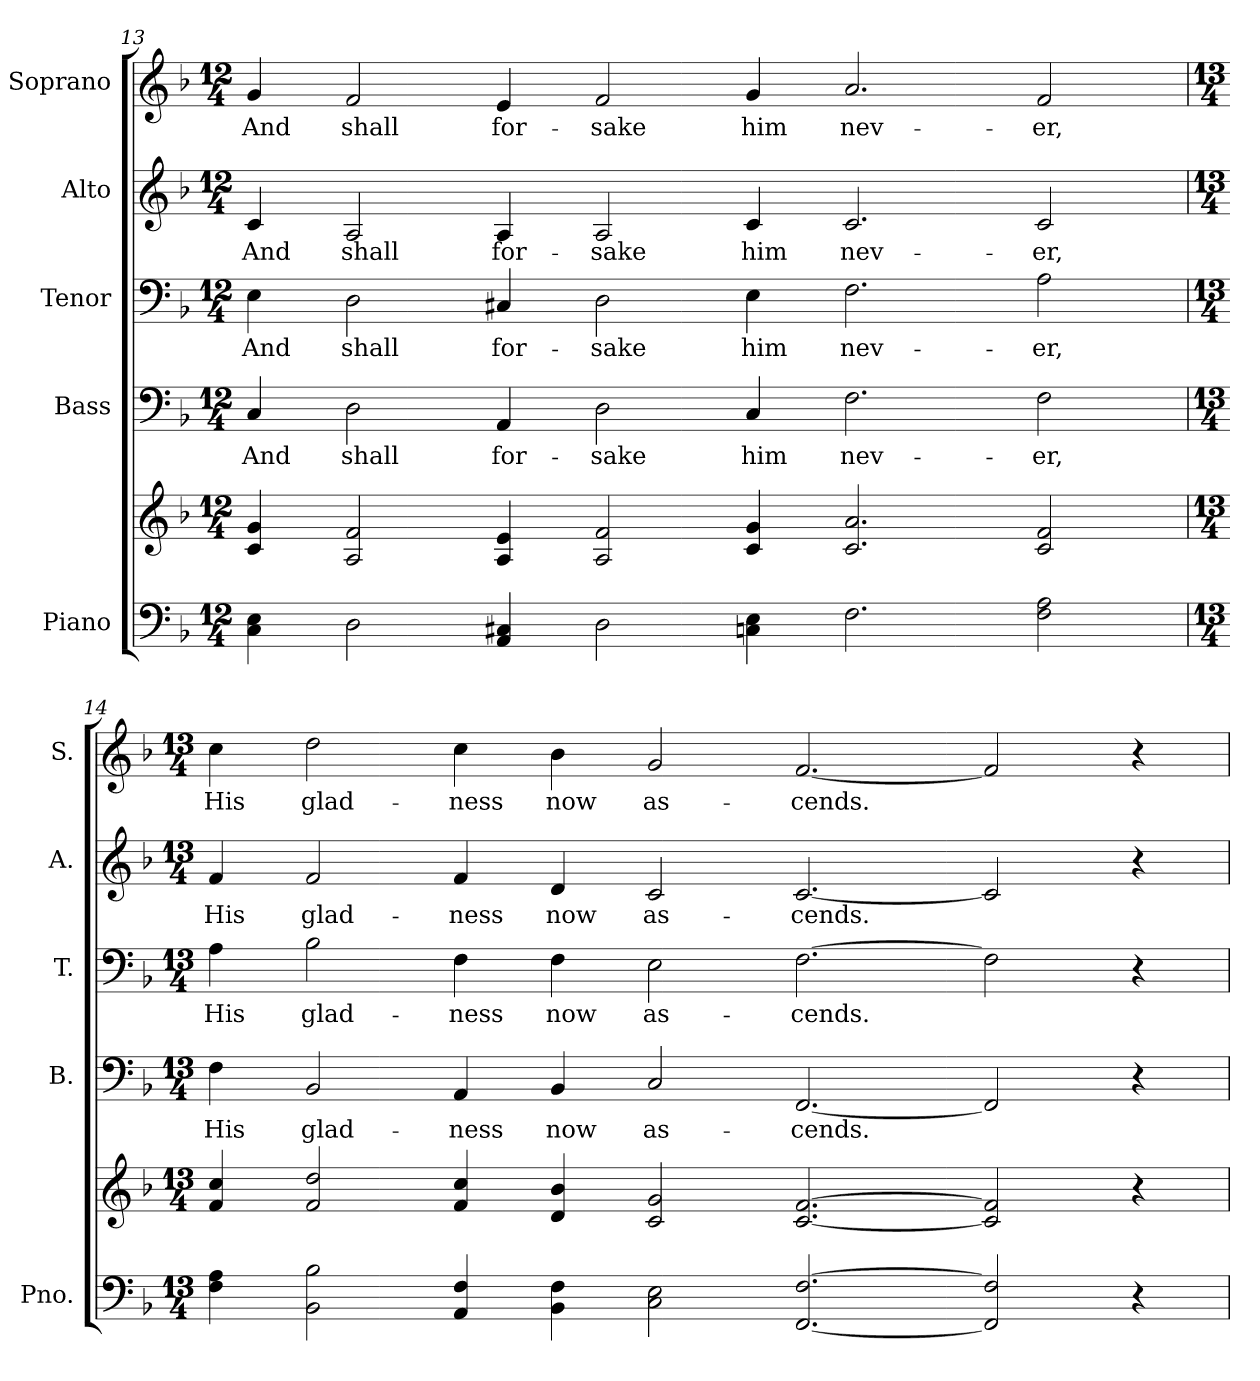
**kern	**kern	**kern	**text	**kern	**text	**kern	**text	**kern	**text
*part5	*part5	*part4	*part4	*part3	*part3	*part2	*part2	*part1	*part1
*staff6	*staff5	*staff4	*staff4	*staff3	*staff3	*staff2	*staff2	*staff1	*staff1
*I"Piano	*	*I"Bass	*	*I"Tenor	*	*I"Alto	*	*I"Soprano	*
*I'Pno.	*	*I'B.	*	*I'T.	*	*I'A.	*	*I'S.	*
!!LO:PB:g=z
*clefF4	*clefG2	*clefF4	*	*clefF4	*	*clefG2	*	*clefG2	*
*k[b-]	*k[b-]	*k[b-]	*	*k[b-]	*	*k[b-]	*	*k[b-]	*
*F:	*F:	*F:	*	*F:	*	*F:	*	*F:	*
*M12/4	*M12/4	*M12/4	*	*M12/4	*	*M12/4	*	*M12/4	*
=13	=13	=13	=13	=13	=13	=13	=13	=13	=13
!	!	!	!LO:LY:b:color=#000000	!	!	!	!	!	!
!	!	!	!	!	!LO:LY:b:color=#000000	!	!	!	!
!	!	!	!	!	!	!	!LO:LY:b:color=#000000	!	!
!	!	!	!	!	!	!	!	!	!LO:LY:b:color=#000000
4Ci\ 4Ei	4ci/ 4gi	4Ci/	And	4Ei\	And	4ci/	And	4gi/	And
!	!	!	!LO:LY:b:color=#000000	!	!	!	!	!	!
!	!	!	!	!	!LO:LY:b:color=#000000	!	!	!	!
!	!	!	!	!	!	!	!LO:LY:b:color=#000000	!	!
!	!	!	!	!	!	!	!	!	!LO:LY:b:color=#000000
2Di\	2Ai/ 2fi	2Di\	shall	2Di\	shall	2Ai/	shall	2fi/	shall
!	!	!	!LO:LY:b:color=#000000	!	!	!	!	!	!
!	!	!	!	!	!LO:LY:b:color=#000000	!	!	!	!
!	!	!	!	!	!	!	!LO:LY:b:color=#000000	!	!
!	!	!	!	!	!	!	!	!	!LO:LY:b:color=#000000
4AAi/ 4C#Xi	4Ai/ 4ei	4AAi/	for-	4C#Xi/	for-	4Ai/	for-	4ei/	for-
!	!	!	!LO:LY:b:color=#000000	!	!	!	!	!	!
!	!	!	!	!	!LO:LY:b:color=#000000	!	!	!	!
!	!	!	!	!	!	!	!LO:LY:b:color=#000000	!	!
!	!	!	!	!	!	!	!	!	!LO:LY:b:color=#000000
2Di\	2Ai/ 2fi	2Di\	-sake	2Di\	-sake	2Ai/	-sake	2fi/	-sake
!	!	!	!LO:LY:b:color=#000000	!	!	!	!	!	!
!	!	!	!	!	!LO:LY:b:color=#000000	!	!	!	!
!	!	!	!	!	!	!	!LO:LY:b:color=#000000	!	!
!	!	!	!	!	!	!	!	!	!LO:LY:b:color=#000000
4Cni\ 4Ei	4ci/ 4gi	4Ci/	him	4Ei\	him	4ci/	him	4gi/	him
!	!	!	!LO:LY:b:color=#000000	!	!	!	!	!	!
!	!	!	!	!	!LO:LY:b:color=#000000	!	!	!	!
!	!	!	!	!	!	!	!LO:LY:b:color=#000000	!	!
!	!	!	!	!	!	!	!	!	!LO:LY:b:color=#000000
2.Fi\	2.ci/ 2.ai	2.Fi\	nev-	2.Fi\	nev-	2.ci/	nev-	2.ai/	nev-
!	!	!	!LO:LY:b:color=#000000	!	!	!	!	!	!
!	!	!	!	!	!LO:LY:b:color=#000000	!	!	!	!
!	!	!	!	!	!	!	!LO:LY:b:color=#000000	!	!
!	!	!	!	!	!	!	!	!	!LO:LY:b:color=#000000
2Fi\ 2Ai	2ci/ 2fi	2Fi\	-er,	2Ai\	-er,	2ci/	-er,	2fi/	-er,
=14	=14	=14	=14	=14	=14	=14	=14	=14	=14
*M13/4	*M13/4	*M13/4	*	*M13/4	*	*M13/4	*	*M13/4	*
!	!	!	!LO:LY:b:color=#000000	!	!	!	!	!	!
!	!	!	!	!	!LO:LY:b:color=#000000	!	!	!	!
!	!	!	!	!	!	!	!LO:LY:b:color=#000000	!	!
!	!	!	!	!	!	!	!	!	!LO:LY:b:color=#000000
4Fi\ 4Ai	4fi/ 4cci	4Fi\	His	4Ai\	His	4fi/	His	4cci\	His
!	!	!	!LO:LY:b:color=#000000	!	!	!	!	!	!
!	!	!	!	!	!LO:LY:b:color=#000000	!	!	!	!
!	!	!	!	!	!	!	!LO:LY:b:color=#000000	!	!
!	!	!	!	!	!	!	!	!	!LO:LY:b:color=#000000
2BB-i\ 2B-i	2fi/ 2ddi	2BB-i/	glad-	2B-i\	glad-	2fi/	glad-	2ddi\	glad-
!	!	!	!LO:LY:b:color=#000000	!	!	!	!	!	!
!	!	!	!	!	!LO:LY:b:color=#000000	!	!	!	!
!	!	!	!	!	!	!	!LO:LY:b:color=#000000	!	!
!	!	!	!	!	!	!	!	!	!LO:LY:b:color=#000000
4AAi/ 4Fi	4fi/ 4cci	4AAi/	-ness	4Fi\	-ness	4fi/	-ness	4cci\	-ness
!	!	!	!LO:LY:b:color=#000000	!	!	!	!	!	!
!	!	!	!	!	!LO:LY:b:color=#000000	!	!	!	!
!	!	!	!	!	!	!	!LO:LY:b:color=#000000	!	!
!	!	!	!	!	!	!	!	!	!LO:LY:b:color=#000000
4BB-i\ 4Fi	4di/ 4b-i	4BB-i/	now	4Fi\	now	4di/	now	4b-i\	now
!	!	!	!LO:LY:b:color=#000000	!	!	!	!	!	!
!	!	!	!	!	!LO:LY:b:color=#000000	!	!	!	!
!	!	!	!	!	!	!	!LO:LY:b:color=#000000	!	!
!	!	!	!	!	!	!	!	!	!LO:LY:b:color=#000000
2Ci\ 2Ei	2ci/ 2gi	2Ci/	as-	2Ei\	as-	2ci/	as-	2gi/	as-
!	!	!	!LO:LY:b:color=#000000	!	!	!	!	!	!
!	!	!	!	!	!LO:LY:b:color=#000000	!	!	!	!
!	!	!	!	!	!	!	!LO:LY:b:color=#000000	!	!
!	!	!	!	!	!	!	!	!	!LO:LY:b:color=#000000
[<2.FFi/ [>2.Fi	[<2.ci/ [>2.fi	[<2.FFi/	-cends.	[>2.Fi\	-cends.	[<2.ci/	-cends.	[<2.fi/	-cends.
2FFi/] 2Fi]	2ci/] 2fi]	2FFi/]	.	2Fi\]	.	2ci/]	.	2fi/]	.
4r	4r	4r	.	4r	.	4r	.	4r	.
=	=	=	=	=	=	=	=	=	=
*-	*-	*-	*-	*-	*-	*-	*-	*-	*-
